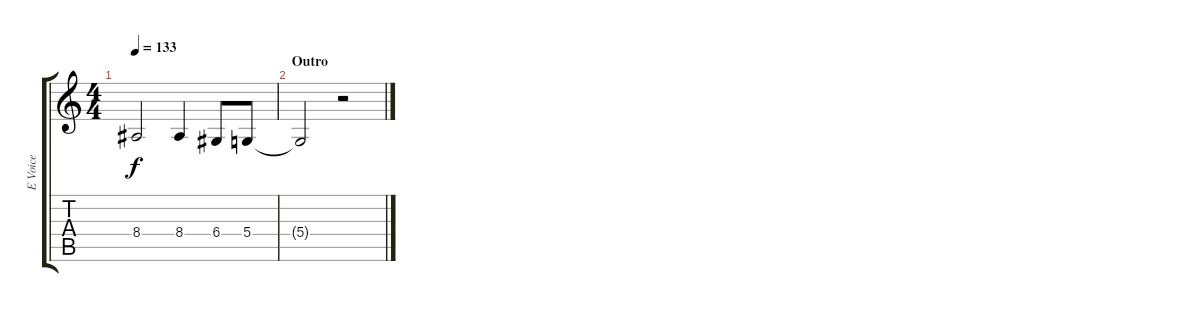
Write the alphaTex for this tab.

\track ("E Voice" "E Voice") {instrument sopranosax}
\staff {score tabs}
\tuning (E4 B3 G3 D3 A2 E2) {hide}
\ts (4 4)
\tempo 133
\clef g2
\ks c
8.4{t}.2{dy f} 8.4.4 6.4.8 5.4.8 |
\section ("" "Outro")
5.4{t}.2 r.2
